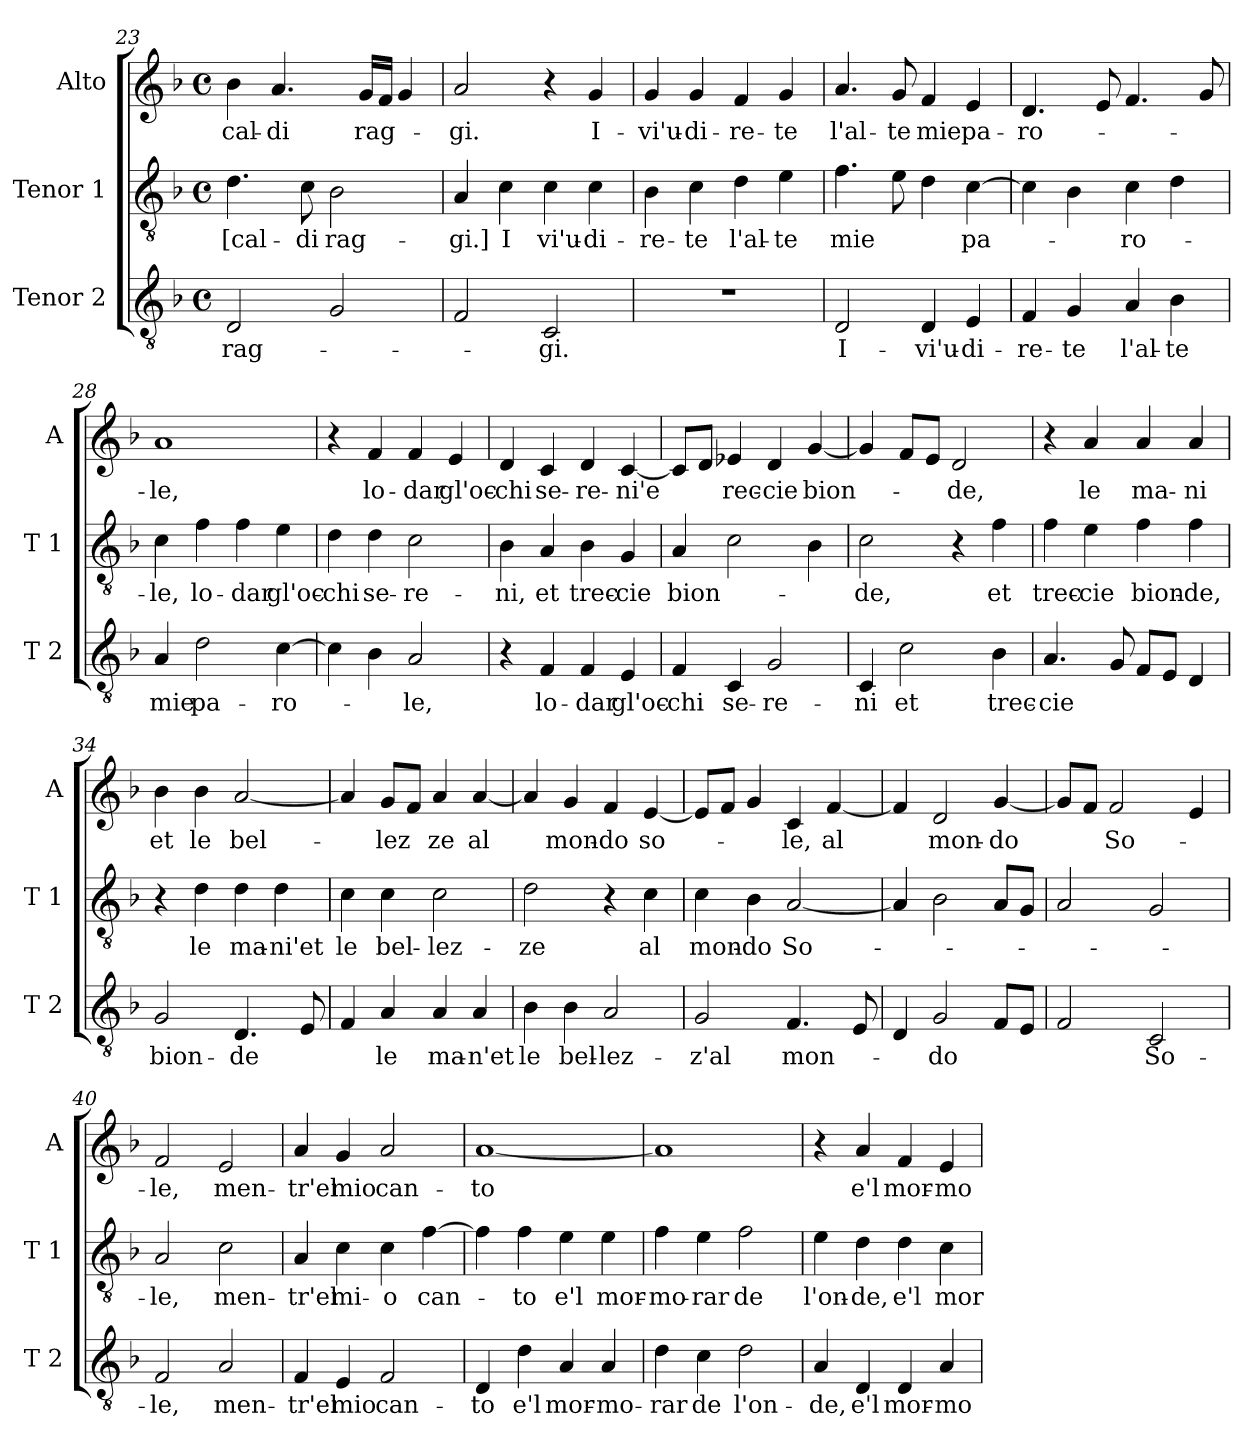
**kern	**text	**kern	**text	**kern	**text
*part3	*part3	*part2	*part2	*part1	*part1
*staff3	*staff3	*staff2	*staff2	*staff1	*staff1
*I"Tenor 2	*	*I"Tenor 1	*	*I"Alto	*
*I'T 2	*	*I'T 1	*	*I'A	*
*clefGv2	*	*clefGv2	*	*clefG2	*
*k[b-]	*	*k[b-]	*	*k[b-]	*
*F:	*	*F:	*	*F:	*
*M4/4	*	*M4/4	*	*M4/4	*
*met(c)	*	*met(c)	*	*met(c)	*
=23	=23	=23	=23	=23	=23
!	!LO:LY:b	!	!LO:LY:b	!	!LO:LY:b
2D/	rag-	4.d\	[cal-	4b-\	cal-
!	!	!	!	!	!LO:LY:b
.	.	.	.	4.a/	-di
!	!	!	!LO:LY:b	!	!
.	.	8c\	-di	.	.
!	!	!	!LO:LY:b	!	!
2G/	.	2B-\	rag-	.	.
!	!	!	!	!	!LO:LY:b
.	.	.	.	16g/LL	rag-
.	.	.	.	16f/JJ	.
.	.	.	.	4g/	.
=24	=24	=24	=24	=24	=24
!	!	!	!LO:LY:b	!	!LO:LY:b
2F/	.	4A/	-gi.]	2a/	-gi.
!	!	!	!LO:LY:b	!	!
.	.	4c\	I	.	.
!	!LO:LY:b	!	!LO:LY:b	!	!
2C/	-gi.	4c\	vi'u-	4r	.
!	!	!	!LO:LY:b	!	!LO:LY:b
.	.	4c\	-di-	4g/	I-
=25	=25	=25	=25	=25	=25
!	!	!	!LO:LY:b	!	!LO:LY:b
1r	.	4B-\	-re-	4g/	-vi'u-
!	!	!	!LO:LY:b	!	!LO:LY:b
.	.	4c\	-te	4g/	-di-
!	!	!	!LO:LY:b	!	!LO:LY:b
.	.	4d\	l'al-	4f/	-re-
!	!	!	!LO:LY:b	!	!LO:LY:b
.	.	4e\	-te	4g/	-te
!!LO:LB:g=z
=26	=26	=26	=26	=26	=26
!	!LO:LY:b	!	!LO:LY:b	!	!LO:LY:b
2D/	I-	4.f\	mie	4.a/	l'al-
!	!	!	!	!	!LO:LY:b
.	.	8e\	.	8g/	-te
!	!LO:LY:b	!	!	!	!LO:LY:b
4D/	-vi'u-	4d\	.	4f/	mie
!	!LO:LY:b	!	!LO:LY:b	!	!LO:LY:b
4E/	-di-	[4c\	pa-	4e/	pa-
=27	=27	=27	=27	=27	=27
!	!LO:LY:b	!	!	!	!LO:LY:b
4F/	-re-	4c\]	.	4.d/	-ro-
!	!LO:LY:b	!	!	!	!
4G/	-te	4B-\	.	.	.
.	.	.	.	8e/	.
!	!LO:LY:b	!	!LO:LY:b	!	!
4A/	l'al-	4c\	-ro-	4.f/	.
!	!LO:LY:b	!	!	!	!
4B-\	-te	4d\	.	.	.
.	.	.	.	8g/	.
=28	=28	=28	=28	=28	=28
!	!LO:LY:b	!	!LO:LY:b	!	!LO:LY:b
4A/	mie	4c\	-le,	1a	-le,
!	!LO:LY:b	!	!LO:LY:b	!	!
2d\	pa-	4f\	lo-	.	.
!	!	!	!LO:LY:b	!	!
.	.	4f\	-dar	.	.
!	!LO:LY:b	!	!LO:LY:b	!	!
[4c\	-ro-	4e\	gl'oc-	.	.
=29	=29	=29	=29	=29	=29
!	!	!	!LO:LY:b	!	!
4c\]	.	4d\	-chi	4r	.
!	!	!	!LO:LY:b	!	!LO:LY:b
4B-\	.	4d\	se-	4f/	lo-
!	!LO:LY:b	!	!LO:LY:b	!	!LO:LY:b
2A/	-le,	2c\	-re-	4f/	-dar
!	!	!	!	!	!LO:LY:b
.	.	.	.	4e/	gl'oc-
=30	=30	=30	=30	=30	=30
!	!	!	!LO:LY:b	!	!LO:LY:b
4r	.	4B-\	-ni,	4d/	-chi
!	!LO:LY:b	!	!LO:LY:b	!	!LO:LY:b
4F/	lo-	4A/	et	4c/	se-
!	!LO:LY:b	!	!LO:LY:b	!	!LO:LY:b
4F/	-dar	4B-\	trec-	4d/	-re-
!	!LO:LY:b	!	!LO:LY:b	!	!LO:LY:b
4E/	gl'oc-	4G/	-cie	[4c/	-ni'e
!!LO:LB:g=z
=31	=31	=31	=31	=31	=31
!	!LO:LY:b	!	!LO:LY:b	!	!
4F/	-chi	4A/	bion-	8c/L]	.
.	.	.	.	8d/J	.
!	!LO:LY:b	!	!	!	!LO:LY:b
4C/	se-	2c\	.	4e-X/	rec-
!	!LO:LY:b	!	!	!	!LO:LY:b
2G/	-re-	.	.	4d/	-cie
!	!	!	!	!	!LO:LY:b
.	.	4B-\	.	[4g/	bion-
=32	=32	=32	=32	=32	=32
!	!LO:LY:b	!	!LO:LY:b	!	!
4C/	-ni	2c\	-de,	4g/]	.
!	!LO:LY:b	!	!	!	!
2c\	et	.	.	8f/L	.
.	.	.	.	8e/J	.
!	!	!	!	!	!LO:LY:b
.	.	4r	.	2d/	-de,
!	!LO:LY:b	!	!LO:LY:b	!	!
4B-\	trec-	4f\	et	.	.
=33	=33	=33	=33	=33	=33
!	!LO:LY:b	!	!LO:LY:b	!	!
4.A/	-cie	4f\	trec-	4r	.
!	!	!	!LO:LY:b	!	!LO:LY:b
.	.	4e\	-cie	4a/	le
8G/	.	.	.	.	.
!	!	!	!LO:LY:b	!	!LO:LY:b
8F/L	.	4f\	bion-	4a/	ma-
8E/J	.	.	.	.	.
!	!	!	!LO:LY:b	!	!LO:LY:b
4D/	.	4f\	-de,	4a/	-ni
=34	=34	=34	=34	=34	=34
!	!LO:LY:b	!	!	!	!LO:LY:b
2G/	bion-	4r	.	4b-\	et
!	!	!	!LO:LY:b	!	!LO:LY:b
.	.	4d\	le	4b-\	le
!	!LO:LY:b	!	!LO:LY:b	!	!LO:LY:b
4.D/	-de	4d\	ma-	[2a/	bel-
!	!	!	!LO:LY:b	!	!
.	.	4d\	-ni'et	.	.
8E/	.	.	.	.	.
=35	=35	=35	=35	=35	=35
!	!	!	!LO:LY:b	!	!
4F/	.	4c\	le	4a/]	.
!	!LO:LY:b	!	!LO:LY:b	!	!LO:LY:b
4A/	le	4c\	bel-	8g/L	-lez
.	.	.	.	8f/J	.
!	!LO:LY:b	!	!LO:LY:b	!	!LO:LY:b
4A/	ma-	2c\	-lez-	4a/	ze
!	!LO:LY:b	!	!	!	!LO:LY:b
4A/	-n'et	.	.	[4a/	al
!!LO:PB:g=z
=36	=36	=36	=36	=36	=36
!	!LO:LY:b	!	!LO:LY:b	!	!
4B-\	le	2d\	-ze	4a/]	.
!	!LO:LY:b	!	!	!	!LO:LY:b
4B-\	bel-	.	.	4g/	mon-
!	!LO:LY:b	!	!	!	!LO:LY:b
2A/	-lez-	4r	.	4f/	-do
!	!	!	!LO:LY:b	!	!LO:LY:b
.	.	4c\	al	[4e/	so-
=37	=37	=37	=37	=37	=37
!	!LO:LY:b	!	!LO:LY:b	!	!
2G/	-z'al	4c\	mon-	8e/L]	.
.	.	.	.	8f/J	.
!	!	!	!LO:LY:b	!	!
.	.	4B-\	-do	4g/	.
!	!LO:LY:b	!	!LO:LY:b	!	!LO:LY:b
4.F/	mon-	[2A/	So-	4c/	-le,
!	!	!	!	!	!LO:LY:b
.	.	.	.	[4f/	al
8E/	.	.	.	.	.
=38	=38	=38	=38	=38	=38
4D/	.	4A/]	.	4f/]	.
!	!LO:LY:b	!	!	!	!LO:LY:b
2G/	-do	2B-\	.	2d/	mon-
!	!	!	!	!	!LO:LY:b
8F/L	.	8A/L	.	[4g/	-do
8E/J	.	8G/J	.	.	.
=39	=39	=39	=39	=39	=39
2F/	.	2A/	.	8g/L]	.
.	.	.	.	8f/J	.
!	!	!	!	!	!LO:LY:b
.	.	.	.	2f/	So-
!	!LO:LY:b	!	!	!	!
2C/	So-	2G/	.	.	.
.	.	.	.	4e/	.
=40	=40	=40	=40	=40	=40
!	!LO:LY:b	!	!LO:LY:b	!	!LO:LY:b
2F/	-le,	2A/	-le,	2f/	-le,
!	!LO:LY:b	!	!LO:LY:b	!	!LO:LY:b
2A/	men-	2c\	men-	2e/	men-
!!LO:LB:g=z
=41	=41	=41	=41	=41	=41
!	!LO:LY:b	!	!LO:LY:b	!	!LO:LY:b
4F/	-tr'el	4A/	-tr'el	4a/	-tr'el
!	!LO:LY:b	!	!LO:LY:b	!	!LO:LY:b
4E/	mio	4c\	mi-	4g/	mio
!	!LO:LY:b	!	!LO:LY:b	!	!LO:LY:b
2F/	can-	4c\	-o	2a/	can-
!	!	!	!LO:LY:b	!	!
.	.	[4f\	can-	.	.
=42	=42	=42	=42	=42	=42
!	!LO:LY:b	!	!	!	!LO:LY:b
4D/	-to	4f\]	.	[1a	-to
!	!LO:LY:b	!	!LO:LY:b	!	!
4d\	e'l	4f\	-to	.	.
!	!LO:LY:b	!	!LO:LY:b	!	!
4A/	mor-	4e\	e'l	.	.
!	!LO:LY:b	!	!LO:LY:b	!	!
4A/	-mo-	4e\	mor-	.	.
=43	=43	=43	=43	=43	=43
!	!LO:LY:b	!	!LO:LY:b	!	!
4d\	-rar	4f\	-mo-	1a]	.
!	!LO:LY:b	!	!LO:LY:b	!	!
4c\	de	4e\	-rar	.	.
!	!LO:LY:b	!	!LO:LY:b	!	!
2d\	l'on-	2f\	de	.	.
=44	=44	=44	=44	=44	=44
!	!LO:LY:b	!	!LO:LY:b	!	!
4A/	-de,	4e\	l'on-	4r	.
!	!LO:LY:b	!	!LO:LY:b	!	!LO:LY:b
4D/	e'l	4d\	-de,	4a/	e'l
!	!LO:LY:b	!	!LO:LY:b	!	!LO:LY:b
4D/	mor-	4d\	e'l	4f/	mor-
!	!LO:LY:b	!	!LO:LY:b	!	!LO:LY:b
4A/	-mo-	4c\	mor-	4e/	-mo-
=	=	=	=	=	=
*-	*-	*-	*-	*-	*-
